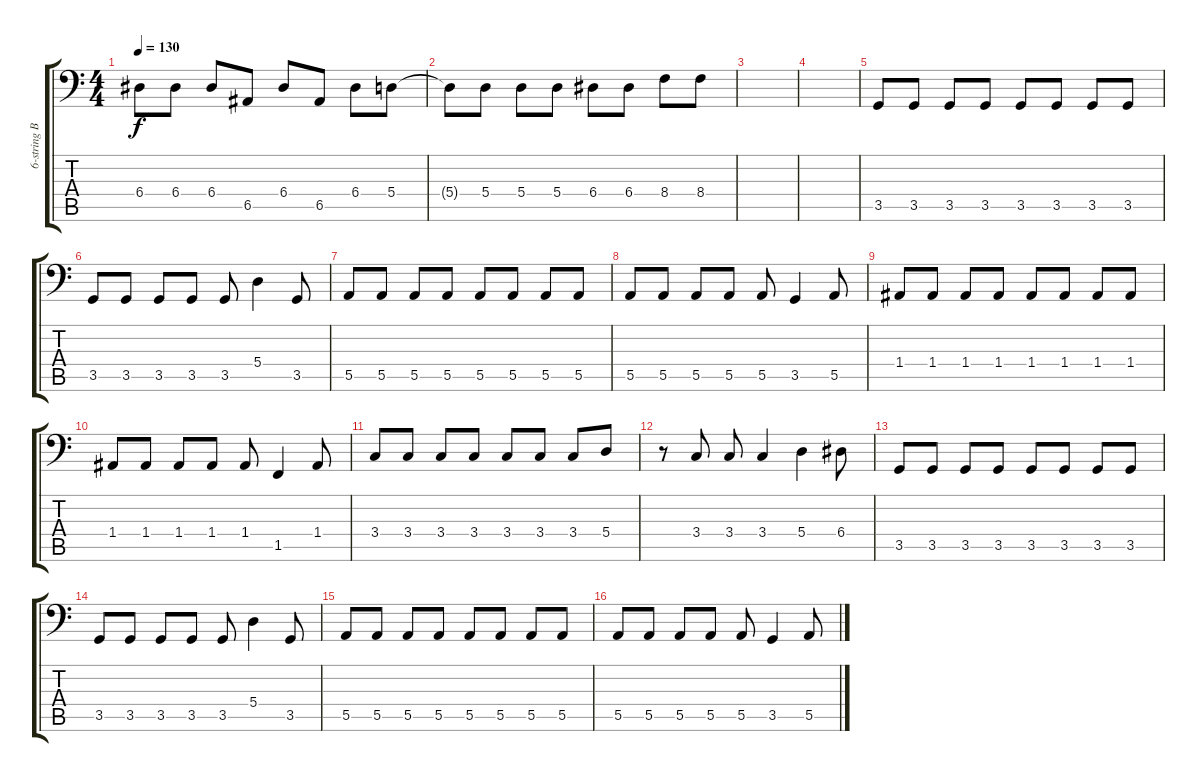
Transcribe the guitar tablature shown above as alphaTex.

\track ("6-string Bass" "6-string B") {instrument electricbassfinger}
\staff {score tabs}
\tuning (C3 G2 D2 A1 E1 B0) {hide}
\ts (4 4)
\tempo 130
\clef f4
\ks c
6.4.8{dy f} 6.4.8 6.4.8 6.5.8 6.4.8 6.5.8 6.4.8 5.4.8 |
5.4{t}.8 5.4.8 5.4.8 5.4.8 6.4.8 6.4.8 8.4.8 8.4.8 |
|
|
3.5.8 3.5.8 3.5.8 3.5.8 3.5.8 3.5.8 3.5.8 3.5.8 |
3.5.8 3.5.8 3.5.8 3.5.8 3.5.8 5.4.4 3.5.8 |
5.5.8 5.5.8 5.5.8 5.5.8 5.5.8 5.5.8 5.5.8 5.5.8 |
5.5.8 5.5.8 5.5.8 5.5.8 5.5.8 3.5.4 5.5.8 |
1.4.8 1.4.8 1.4.8 1.4.8 1.4.8 1.4.8 1.4.8 1.4.8 |
1.4.8 1.4.8 1.4.8 1.4.8 1.4.8 1.5.4 1.4.8 |
3.4.8 3.4.8 3.4.8 3.4.8 3.4.8 3.4.8 3.4.8 5.4.8 |
r.8 3.4.8 3.4.8 3.4.4 5.4.4 6.4.8 |
3.5.8 3.5.8 3.5.8 3.5.8 3.5.8 3.5.8 3.5.8 3.5.8 |
3.5.8 3.5.8 3.5.8 3.5.8 3.5.8 5.4.4 3.5.8 |
5.5.8 5.5.8 5.5.8 5.5.8 5.5.8 5.5.8 5.5.8 5.5.8 |
5.5.8 5.5.8 5.5.8 5.5.8 5.5.8 3.5.4 5.5.8
